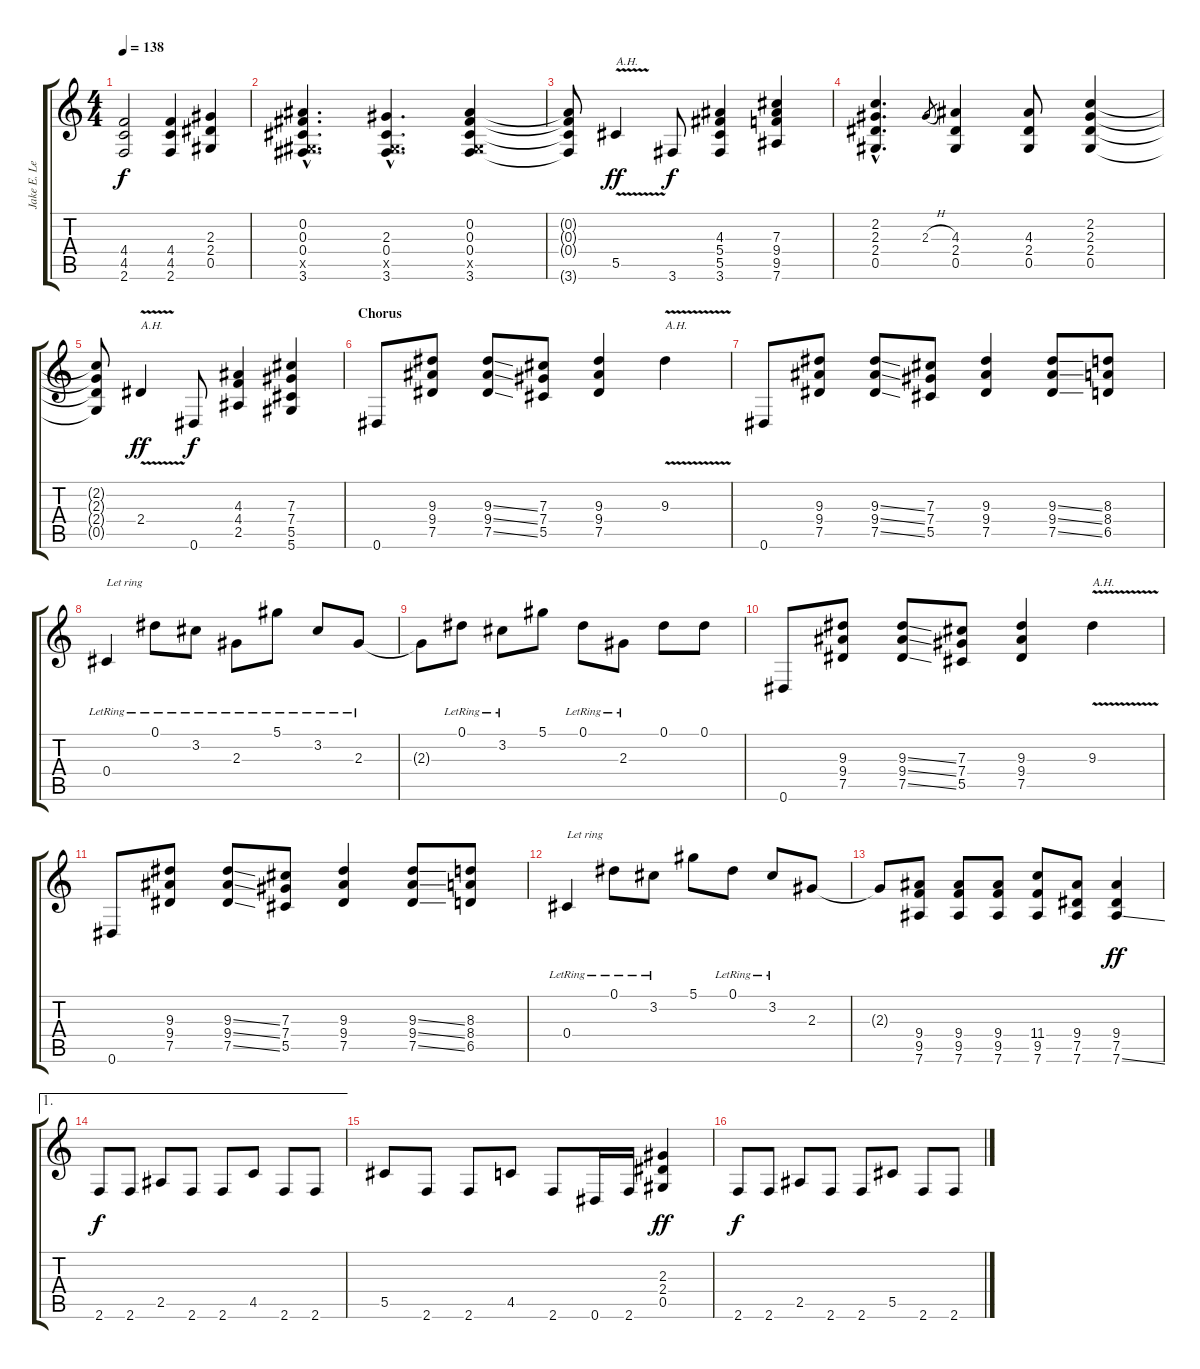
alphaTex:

\track ("Jake E. Lee" "Jake E. Le") {instrument overdrivenguitar}
\staff {score tabs}
\tuning (Eb4 Bb3 Gb3 Db3 Ab2 Eb2) {hide}
\ts (4 4)
\tempo 138
\clef g2
\ks c
(4.4{t} 4.5{t} 2.6{t}).2{dy f} (4.4 4.5 2.6).4 (2.3 2.4 0.5).4 |
(0.2{hac} 0.3{hac} 0.4{hac} 0.5{hac x} 3.6{hac}).4{d} (2.3{hac} 0.4{hac} 0.5{hac x} 3.6{hac}).4{d} (0.2 0.3 0.4 0.5{x} 3.6).4 |
(0.2{t} 0.3{t} 0.4{t} 3.6{t}).8 5.5{v}.4{txt "A.H." dy ff} 3.6.8{dy f} (4.3 5.4 5.5 3.6).4 (7.3 9.4 9.5 7.6).4 |
(2.2{hac} 2.3{hac} 2.4{hac} 0.5{hac}).4{d} 2.3{h}.8{gr} (4.3 2.4 0.5).4 (4.3 2.4 0.5).8 (2.2 2.3 2.4 0.5).4 |
(2.2{t} 2.3{t} 2.4{t} 0.5{t}).8 2.4{v}.4{txt "A.H." dy ff} 0.6.8{dy f} (4.3 4.4 2.5).4 (7.3 7.4 5.5 5.6).4 |
\section ("" "Chorus")
0.6.8 (9.3 9.4 7.5).8 (9.3{ss} 9.4{ss} 7.5{ss}).8 (7.3 7.4 5.5).8 (9.3 9.4 7.5).4 9.3{v}.4{txt "A.H."} |
0.6.8 (9.3 9.4 7.5).8 (9.3{ss} 9.4{ss} 7.5{ss}).8 (7.3 7.4 5.5).8 (9.3 9.4 7.5).4 (9.3{ss} 9.4{ss} 7.5{ss}).8 (8.3 8.4 6.5).8 |
0.4{lr}.4{txt "Let ring"} 0.1{lr}.8 3.2{lr}.8 2.3{lr}.8 5.1{lr}.8 3.2{lr}.8 2.3{lr}.8 |
2.3{t}.8 0.1{lr}.8 3.2{lr}.8 5.1.8 0.1{lr}.8 2.3{lr}.8 0.1.8 0.1.8 |
0.6.8 (9.3 9.4 7.5).8 (9.3{ss} 9.4{ss} 7.5{ss}).8 (7.3 7.4 5.5).8 (9.3 9.4 7.5).4 9.3{v}.4{txt "A.H."} |
0.6.8 (9.3 9.4 7.5).8 (9.3{ss} 9.4{ss} 7.5{ss}).8 (7.3 7.4 5.5).8 (9.3 9.4 7.5).4 (9.3{ss} 9.4{ss} 7.5{ss}).8 (8.3 8.4 6.5).8 |
0.4{lr}.4{txt "Let ring"} 0.1{lr}.8 3.2{lr}.8 5.1.8 0.1{lr}.8 3.2{lr}.8 2.3.8 |
2.3{t}.8 (9.4 9.5 7.6).8 (9.4 9.5 7.6).8 (9.4 9.5 7.6).8 (11.4 9.5 7.6).8 (9.4 7.5 7.6).8 (9.4 7.5 7.6{ss}).4{dy ff} |
\ae 1
2.6.8{dy f} 2.6.8 2.5.8 2.6.8 2.6.8 4.5.8 2.6.8 2.6.8 |
5.5.8 2.6.8 2.6.8 4.5.8 2.6.8 0.6.16 2.6.16 (2.3 2.4 0.5).4{dy ff} |
2.6.8{dy f} 2.6.8 2.5.8 2.6.8 2.6.8 5.5.8 2.6.8 2.6.8
